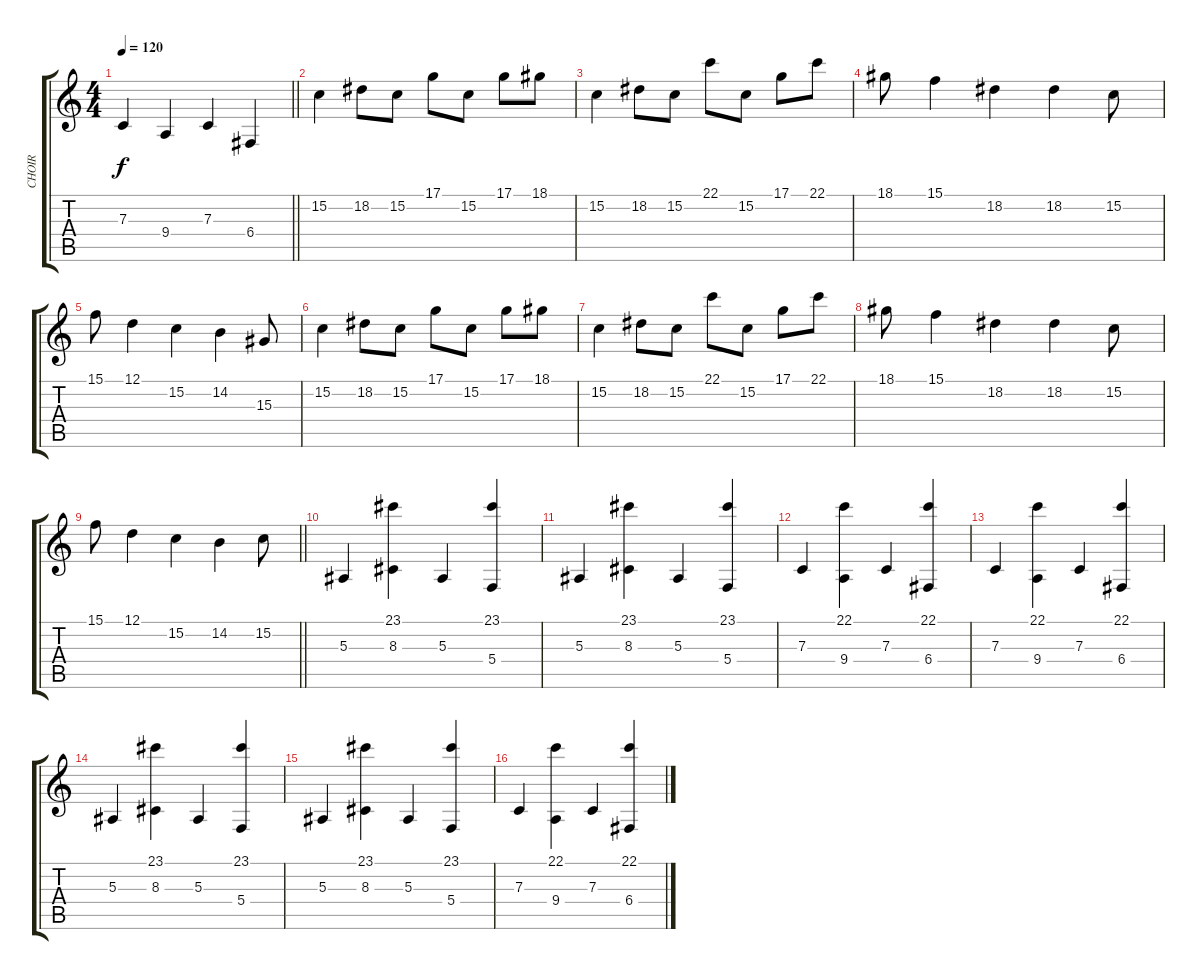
\track ("CHOIR" "CHOIR") {instrument choiraahs}
\staff {score tabs}
\tuning (D4 A3 F3 C3 G2 D2) {hide}
\ts (4 4)
\tempo 120
\clef g2
\barLineRight lightlight
\ks c
7.3.4{dy f} 9.4.4 7.3.4 6.4.4 |
15.2.4 18.2.8 15.2.8 17.1.8 15.2.8 17.1.8 18.1.8 |
15.2.4 18.2.8 15.2.8 22.1.8 15.2.8 17.1.8 22.1.8 |
18.1.8 15.1.4 18.2.4 18.2.4 15.2.8 |
15.1.8 12.1.4 15.2.4 14.2.4 15.3.8 |
15.2.4 18.2.8 15.2.8 17.1.8 15.2.8 17.1.8 18.1.8 |
15.2.4 18.2.8 15.2.8 22.1.8 15.2.8 17.1.8 22.1.8 |
18.1.8 15.1.4 18.2.4 18.2.4 15.2.8 |
\barLineRight lightlight
15.1.8 12.1.4 15.2.4 14.2.4 15.2.8 |
5.3.4 (23.1 8.3).4 5.3.4 (23.1 5.4).4 |
5.3.4 (23.1 8.3).4 5.3.4 (23.1 5.4).4 |
7.3.4 (22.1 9.4).4 7.3.4 (22.1 6.4).4 |
7.3.4 (22.1 9.4).4 7.3.4 (22.1 6.4).4 |
5.3.4 (23.1 8.3).4 5.3.4 (23.1 5.4).4 |
5.3.4 (23.1 8.3).4 5.3.4 (23.1 5.4).4 |
7.3.4 (22.1 9.4).4 7.3.4 (22.1 6.4).4
